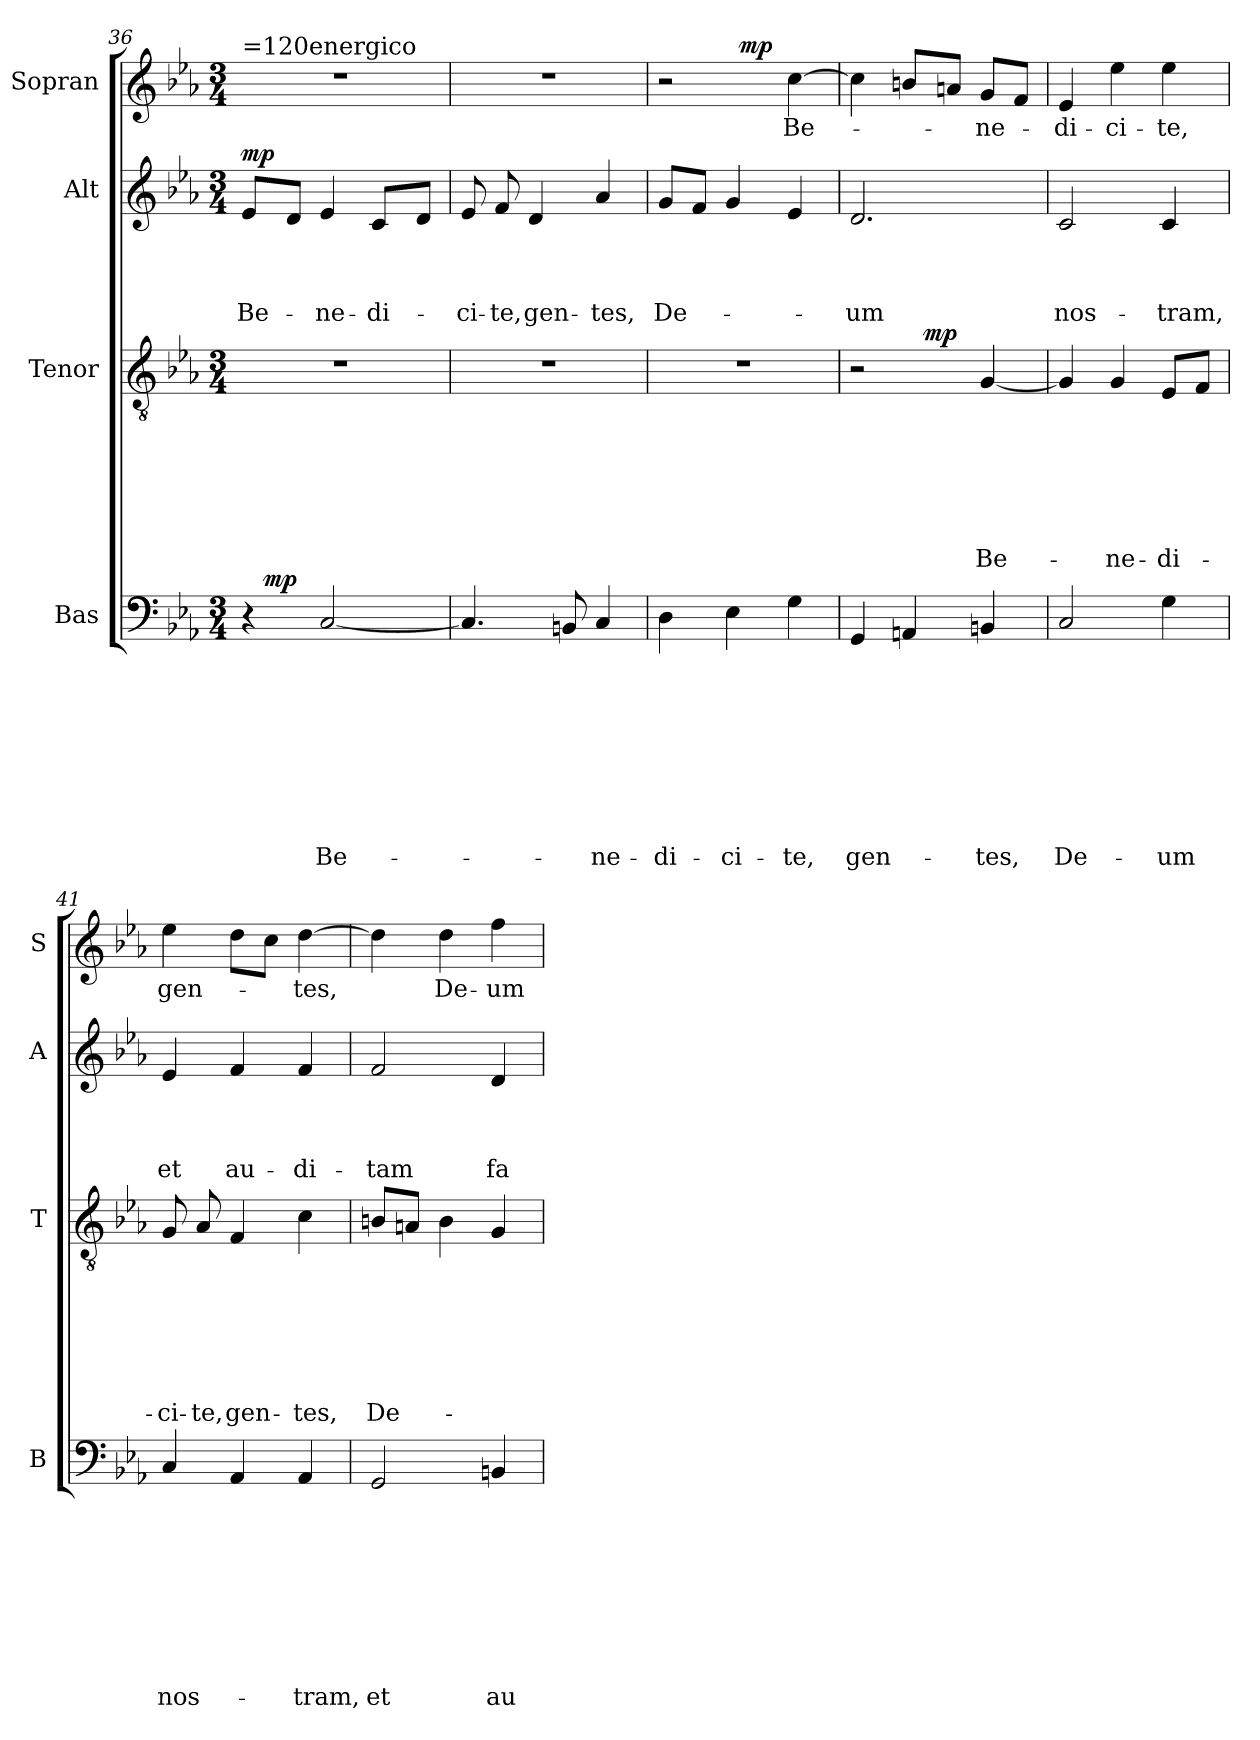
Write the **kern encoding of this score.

**kern	**text	**text	**text	**text	**text	**text	**text	**text	**text	**dynam	**kern	**text	**text	**text	**text	**text	**text	**text	**dynam	**kern	**text	**text	**text	**text	**dynam	**kern	**text	**dynam
*part4	*part4	*part4	*part4	*part4	*part4	*part4	*part4	*part4	*part4	*part4	*part3	*part3	*part3	*part3	*part3	*part3	*part3	*part3	*part3	*part2	*part2	*part2	*part2	*part2	*part2	*part1	*part1	*part1
*staff4	*staff4	*staff4	*staff4	*staff4	*staff4	*staff4	*staff4	*staff4	*staff4	*staff4	*staff3	*staff3	*staff3	*staff3	*staff3	*staff3	*staff3	*staff3	*staff3	*staff2	*staff2	*staff2	*staff2	*staff2	*staff2	*staff1	*staff1	*staff1
*I"Bas	*	*	*	*	*	*	*	*	*	*	*I"Tenor	*	*	*	*	*	*	*	*	*I"Alt	*	*	*	*	*	*I"Sopran	*	*
*I'B	*	*	*	*	*	*	*	*	*	*	*I'T	*	*	*	*	*	*	*	*	*I'A	*	*	*	*	*	*I'S	*	*
!!LO:LB:g=z
*clefF4	*	*	*	*	*	*	*	*	*	*	*clefGv2	*	*	*	*	*	*	*	*	*clefG2	*	*	*	*	*	*clefG2	*	*
*k[b-e-a-]	*	*	*	*	*	*	*	*	*	*	*k[b-e-a-]	*	*	*	*	*	*	*	*	*k[b-e-a-]	*	*	*	*	*	*k[b-e-a-]	*	*
*E-:	*	*	*	*	*	*	*	*	*	*	*E-:	*	*	*	*	*	*	*	*	*E-:	*	*	*	*	*	*E-:	*	*
*M3/4	*	*	*	*	*	*	*	*	*	*	*M3/4	*	*	*	*	*	*	*	*	*M3/4	*	*	*	*	*	*M3/4	*	*
=36	=36	=36	=36	=36	=36	=36	=36	=36	=36	=36	=36	=36	=36	=36	=36	=36	=36	=36	=36	=36	=36	=36	=36	=36	=36	=36	=36	=36
!	!	!	!	!	!	!	!	!	!	!	!	!	!	!	!	!	!	!	!	!	!	!	!	!	!	!LO:TX:a:t==120energico	!	!
!	!	!	!	!	!	!	!	!	!	!	!LO:N:vis=1	!	!	!	!	!	!	!	!	!	!	!	!	!LO:LY:b	!LO:DY:b	!LO:N:vis=1	!	!
*^	*	*	*	*	*	*	*	*	*	*	*	*	*	*	*	*	*	*	*	*	*	*	*	*	*	*	*	*
4r	16ryy	.	.	.	.	.	.	.	.	.	.	2.r	.	.	.	.	.	.	.	.	8e-/L	.	.	.	Be-	mp	2.r	.	.
!	!	!	!	!	!	!	!	!	!	!	!LO:DY:b	!	!	!	!	!	!	!	!	!	!	!	!	!	!	!	!	!	!
.	2ryy	.	.	.	.	.	.	.	.	.	mp	.	.	.	.	.	.	.	.	.	.	.	.	.	.	.	.	.	.
.	.	.	.	.	.	.	.	.	.	.	.	.	.	.	.	.	.	.	.	.	8d/J	.	.	.	.	.	.	.	.
!	!	!	!	!	!	!	!	!	!	!LO:LY:b	!	!	!	!	!	!	!	!	!	!	!	!	!	!	!LO:LY:b	!	!	!	!
[<2C/	.	.	.	.	.	.	.	.	.	Be-	.	.	.	.	.	.	.	.	.	.	4e-/	.	.	.	-ne-	.	.	.	.
!	!	!	!	!	!	!	!	!	!	!	!	!	!	!	!	!	!	!	!	!	!	!	!	!	!LO:LY:b	!	!	!	!
.	.	.	.	.	.	.	.	.	.	.	.	.	.	.	.	.	.	.	.	.	8c/L	.	.	.	-di-	.	.	.	.
.	8.ryy	.	.	.	.	.	.	.	.	.	.	.	.	.	.	.	.	.	.	.	.	.	.	.	.	.	.	.	.
.	.	.	.	.	.	.	.	.	.	.	.	.	.	.	.	.	.	.	.	.	8d/J	.	.	.	.	.	.	.	.
=37	=37	=37	=37	=37	=37	=37	=37	=37	=37	=37	=37	=37	=37	=37	=37	=37	=37	=37	=37	=37	=37	=37	=37	=37	=37	=37	=37	=37	=37
!	!	!	!	!	!	!	!	!	!	!	!	!LO:N:vis=1	!	!	!	!	!	!	!	!	!	!	!	!	!LO:LY:b	!	!LO:N:vis=1	!	!
*v	*v	*	*	*	*	*	*	*	*	*	*	*	*	*	*	*	*	*	*	*	*	*	*	*	*	*	*	*	*
4.C/]	.	.	.	.	.	.	.	.	.	.	2.r	.	.	.	.	.	.	.	.	8e-/	.	.	.	-ci-	.	2.r	.	.
!	!	!	!	!	!	!	!	!	!	!	!	!	!	!	!	!	!	!	!	!	!	!	!	!LO:LY:b	!	!	!	!
.	.	.	.	.	.	.	.	.	.	.	.	.	.	.	.	.	.	.	.	8f/	.	.	.	-te,	.	.	.	.
!	!	!	!	!	!	!	!	!	!	!	!	!	!	!	!	!	!	!	!	!	!	!	!	!LO:LY:b	!	!	!	!
.	.	.	.	.	.	.	.	.	.	.	.	.	.	.	.	.	.	.	.	4d/	.	.	.	gen-	.	.	.	.
8BBn/	.	.	.	.	.	.	.	.	.	.	.	.	.	.	.	.	.	.	.	.	.	.	.	.	.	.	.	.
!	!	!	!	!	!	!	!	!	!LO:LY:b	!	!	!	!	!	!	!	!	!	!	!	!	!	!	!LO:LY:b	!	!	!	!
4C/	.	.	.	.	.	.	.	.	-ne-	.	.	.	.	.	.	.	.	.	.	4a-/	.	.	.	-tes,	.	.	.	.
=38	=38	=38	=38	=38	=38	=38	=38	=38	=38	=38	=38	=38	=38	=38	=38	=38	=38	=38	=38	=38	=38	=38	=38	=38	=38	=38	=38	=38
!	!	!	!	!	!	!	!	!	!LO:LY:b	!	!LO:N:vis=1	!	!	!	!	!	!	!	!	!	!	!	!	!LO:LY:b	!	!	!	!
*	*	*	*	*	*	*	*	*	*	*	*	*	*	*	*	*	*	*	*	*	*	*	*	*	*	*^	*	*
4D\	.	.	.	.	.	.	.	.	-di-	.	2.r	.	.	.	.	.	.	.	.	8g/L	.	.	.	De-	.	2r	4ryy	.	.
.	.	.	.	.	.	.	.	.	.	.	.	.	.	.	.	.	.	.	.	8f/J	.	.	.	.	.	.	.	.	.
!	!	!	!	!	!	!	!	!	!LO:LY:b	!	!	!	!	!	!	!	!	!	!	!	!	!	!	!	!	!	!	!	!
4E-\	.	.	.	.	.	.	.	.	-ci-	.	.	.	.	.	.	.	.	.	.	4g/	.	.	.	.	.	.	32ryy	.	.
!	!	!	!	!	!	!	!	!	!	!	!	!	!	!	!	!	!	!	!	!	!	!	!	!	!	!	!	!	!LO:DY:b
.	.	.	.	.	.	.	.	.	.	.	.	.	.	.	.	.	.	.	.	.	.	.	.	.	.	.	4...ryy	.	mp
!	!	!	!	!	!	!	!	!	!LO:LY:b	!	!	!	!	!	!	!	!	!	!	!	!	!	!	!	!	!	!	!LO:LY:b	!
4G\	.	.	.	.	.	.	.	.	-te,	.	.	.	.	.	.	.	.	.	.	4e-/	.	.	.	.	.	[>4cc\	.	Be-	.
=39	=39	=39	=39	=39	=39	=39	=39	=39	=39	=39	=39	=39	=39	=39	=39	=39	=39	=39	=39	=39	=39	=39	=39	=39	=39	=39	=39	=39	=39
!	!	!	!	!	!	!	!	!	!LO:LY:b	!	!	!	!	!	!	!	!	!	!	!	!	!	!	!LO:LY:b	!	!	!	!	!
*	*	*	*	*	*	*	*	*	*	*	*^	*	*	*	*	*	*	*	*	*	*	*	*	*	*	*v	*v	*	*
4GG/	.	.	.	.	.	.	.	.	gen-	.	2r	4ryy	.	.	.	.	.	.	.	.	2.d/	.	.	.	-um	.	4cc\]	.	.
4AAn/	.	.	.	.	.	.	.	.	.	.	.	16ryy	.	.	.	.	.	.	.	.	.	.	.	.	.	.	8bn/L	.	.
!	!	!	!	!	!	!	!	!	!	!	!	!	!	!	!	!	!	!	!	!LO:DY:b	!	!	!	!	!	!	!	!	!
.	.	.	.	.	.	.	.	.	.	.	.	4..ryy	.	.	.	.	.	.	.	mp	.	.	.	.	.	.	.	.	.
.	.	.	.	.	.	.	.	.	.	.	.	.	.	.	.	.	.	.	.	.	.	.	.	.	.	.	8an/J	.	.
!	!	!	!	!	!	!	!	!	!LO:LY:b	!	!	!	!	!	!	!	!	!	!LO:LY:b	!	!	!	!	!	!	!	!	!LO:LY:b	!
4BBn/	.	.	.	.	.	.	.	.	-tes,	.	[<4G/	.	.	.	.	.	.	.	Be-	.	.	.	.	.	.	.	8g/L	-ne-	.
.	.	.	.	.	.	.	.	.	.	.	.	.	.	.	.	.	.	.	.	.	.	.	.	.	.	.	8f/J	.	.
=40	=40	=40	=40	=40	=40	=40	=40	=40	=40	=40	=40	=40	=40	=40	=40	=40	=40	=40	=40	=40	=40	=40	=40	=40	=40	=40	=40	=40	=40
!	!	!	!	!	!	!	!	!	!LO:LY:b	!	!	!	!	!	!	!	!	!	!	!	!	!	!	!	!LO:LY:b	!	!	!LO:LY:b	!
*	*	*	*	*	*	*	*	*	*	*	*v	*v	*	*	*	*	*	*	*	*	*	*	*	*	*	*	*	*	*
2C/	.	.	.	.	.	.	.	.	De-	.	4G/]	.	.	.	.	.	.	.	.	2c/	.	.	.	nos-	.	4e-/	-di-	.
!	!	!	!	!	!	!	!	!	!	!	!	!	!	!	!	!	!	!LO:LY:b	!	!	!	!	!	!	!	!	!LO:LY:b	!
.	.	.	.	.	.	.	.	.	.	.	4G/	.	.	.	.	.	.	-ne-	.	.	.	.	.	.	.	4ee-\	-ci-	.
!	!	!	!	!	!	!	!	!	!LO:LY:b	!	!	!	!	!	!	!	!	!LO:LY:b	!	!	!	!	!	!LO:LY:b	!	!	!LO:LY:b	!
4G\	.	.	.	.	.	.	.	.	-um	.	8E-/L	.	.	.	.	.	.	-di-	.	4c/	.	.	.	-tram,	.	4ee-\	-te,	.
.	.	.	.	.	.	.	.	.	.	.	8F/J	.	.	.	.	.	.	.	.	.	.	.	.	.	.	.	.	.
!!LO:LB:g=z
=41	=41	=41	=41	=41	=41	=41	=41	=41	=41	=41	=41	=41	=41	=41	=41	=41	=41	=41	=41	=41	=41	=41	=41	=41	=41	=41	=41	=41
!	!	!	!	!	!	!	!	!	!LO:LY:b	!	!	!	!	!	!	!	!	!LO:LY:b	!	!	!	!	!	!LO:LY:b	!	!	!LO:LY:b	!
4C/	.	.	.	.	.	.	.	.	nos-	.	8G/	.	.	.	.	.	.	-ci-	.	4e-/	.	.	.	et	.	4ee-\	gen-	.
!	!	!	!	!	!	!	!	!	!	!	!	!	!	!	!	!	!	!LO:LY:b	!	!	!	!	!	!	!	!	!	!
.	.	.	.	.	.	.	.	.	.	.	8A-/	.	.	.	.	.	.	-te,	.	.	.	.	.	.	.	.	.	.
!	!	!	!	!	!	!	!	!	!	!	!	!	!	!	!	!	!	!LO:LY:b	!	!	!	!	!	!LO:LY:b	!	!	!	!
4AA-/	.	.	.	.	.	.	.	.	.	.	4F/	.	.	.	.	.	.	gen-	.	4f/	.	.	.	au-	.	8dd\L	.	.
.	.	.	.	.	.	.	.	.	.	.	.	.	.	.	.	.	.	.	.	.	.	.	.	.	.	8cc\J	.	.
!	!	!	!	!	!	!	!	!	!LO:LY:b	!	!	!	!	!	!	!	!	!LO:LY:b	!	!	!	!	!	!LO:LY:b	!	!	!LO:LY:b	!
4AA-/	.	.	.	.	.	.	.	.	-tram,	.	4c\	.	.	.	.	.	.	-tes,	.	4f/	.	.	.	-di-	.	[>4dd\	-tes,	.
=42	=42	=42	=42	=42	=42	=42	=42	=42	=42	=42	=42	=42	=42	=42	=42	=42	=42	=42	=42	=42	=42	=42	=42	=42	=42	=42	=42	=42
!	!	!	!	!	!	!	!	!	!LO:LY:b	!	!	!	!	!	!	!	!	!LO:LY:b	!	!	!	!	!	!LO:LY:b	!	!	!	!
2GG/	.	.	.	.	.	.	.	.	et	.	8Bn/L	.	.	.	.	.	.	De-	.	2f/	.	.	.	-tam	.	4dd\]	.	.
.	.	.	.	.	.	.	.	.	.	.	8An/J	.	.	.	.	.	.	.	.	.	.	.	.	.	.	.	.	.
!	!	!	!	!	!	!	!	!	!	!	!	!	!	!	!	!	!	!	!	!	!	!	!	!	!	!	!LO:LY:b	!
.	.	.	.	.	.	.	.	.	.	.	4B\	.	.	.	.	.	.	.	.	.	.	.	.	.	.	4dd\	De-	.
!	!	!	!	!	!	!	!	!	!LO:LY:b	!	!	!	!	!	!	!	!	!	!	!	!	!	!	!LO:LY:b	!	!	!LO:LY:b	!
4BBn/	.	.	.	.	.	.	.	.	au-	.	4G/	.	.	.	.	.	.	.	.	4d/	.	.	.	fa-	.	4ff\	-um	.
=	=	=	=	=	=	=	=	=	=	=	=	=	=	=	=	=	=	=	=	=	=	=	=	=	=	=	=	=
*-	*-	*-	*-	*-	*-	*-	*-	*-	*-	*-	*-	*-	*-	*-	*-	*-	*-	*-	*-	*-	*-	*-	*-	*-	*-	*-	*-	*-
